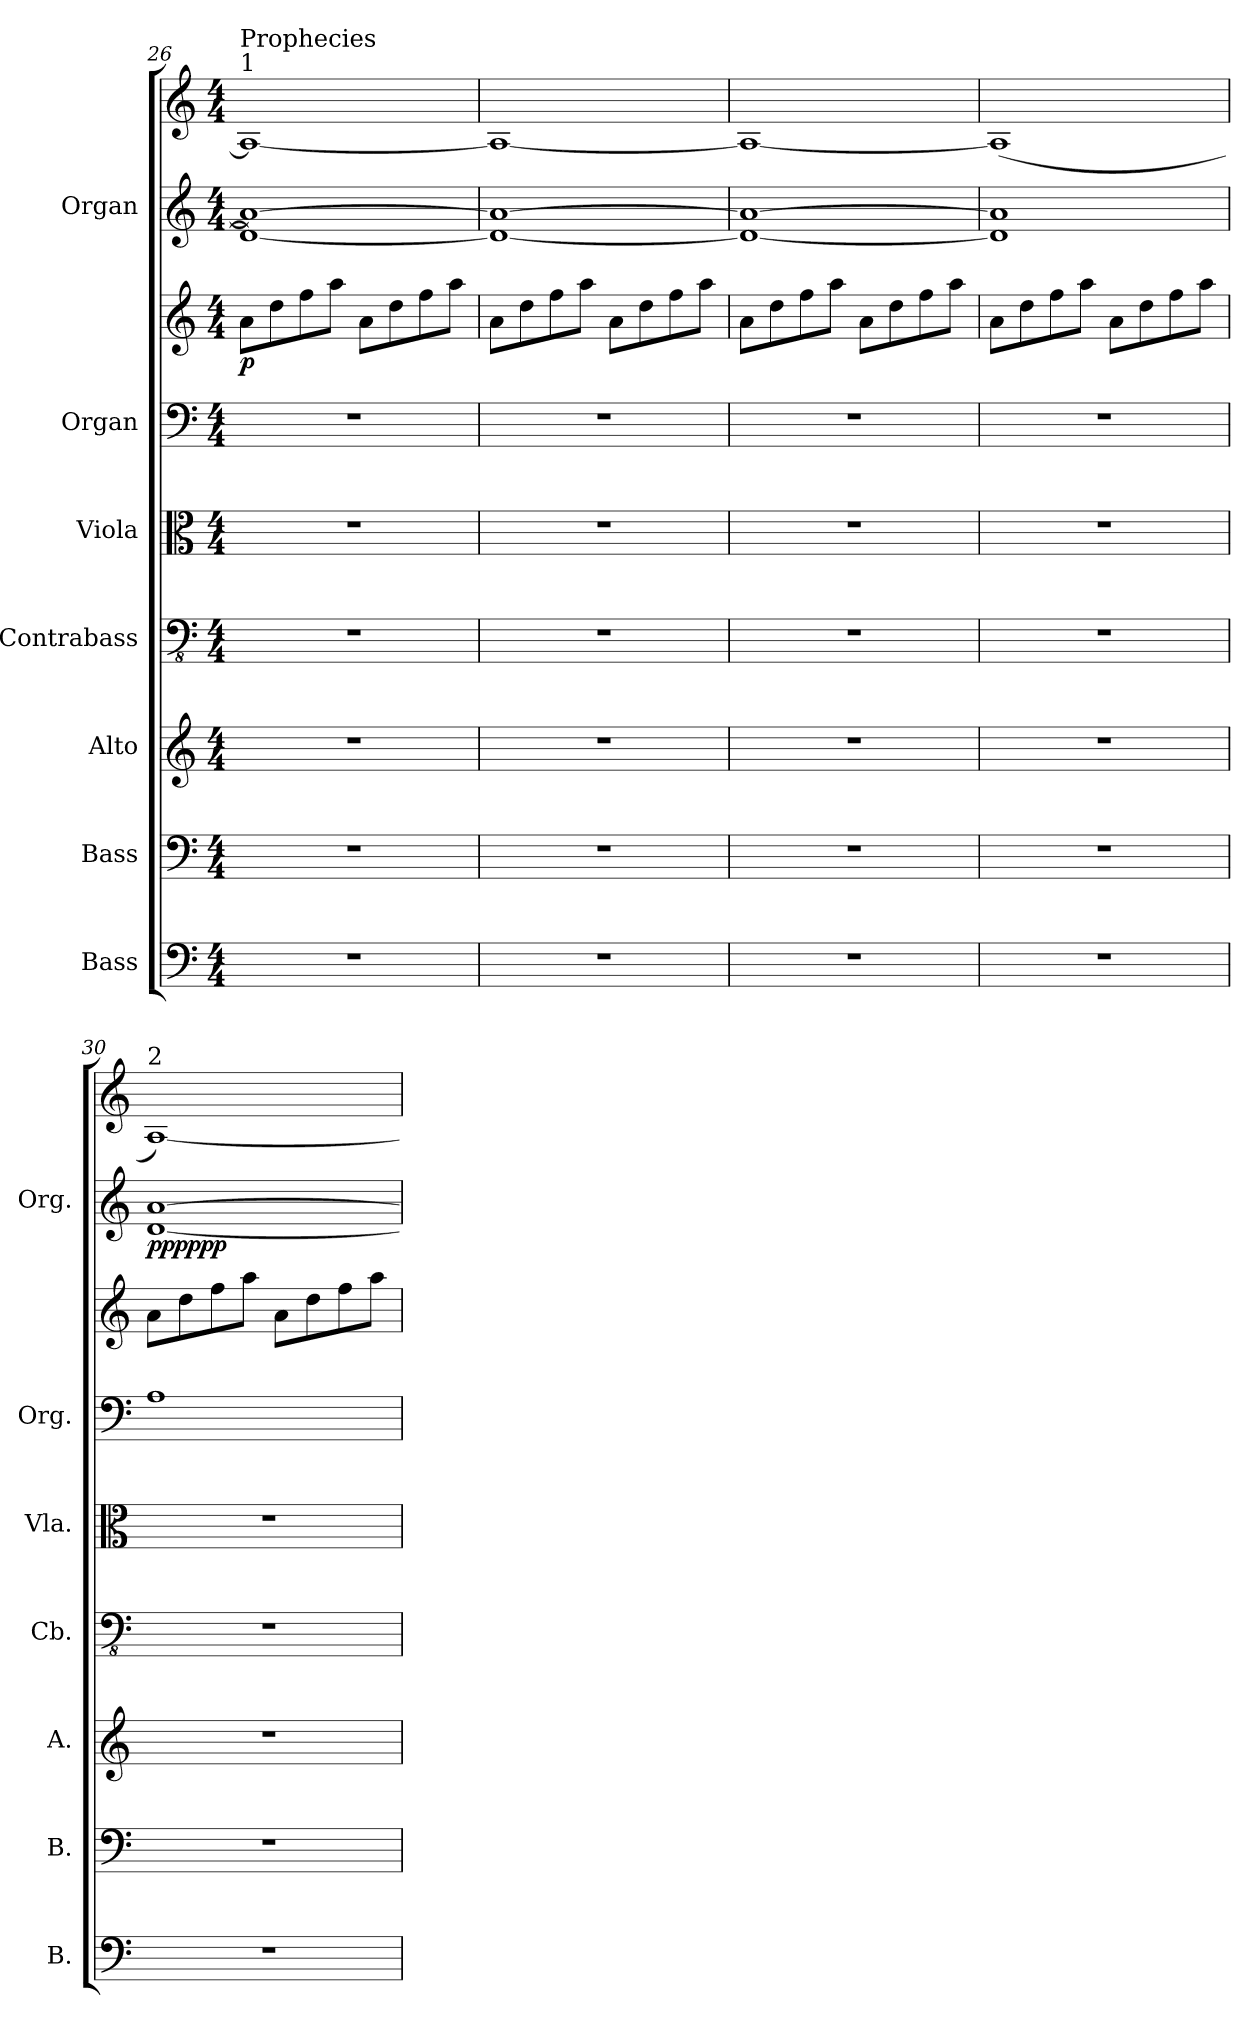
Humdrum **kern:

**kern	**kern	**kern	**kern	**kern	**kern	**kern	**dynam	**kern	**kern	**dynam
*part7	*part6	*part5	*part4	*part3	*part2	*part2	*part2	*part1	*part1	*part1
*staff9	*staff8	*staff7	*staff6	*staff5	*staff4	*staff3	*staff3/4	*staff2	*staff1	*staff1/2
*I"Bass	*I"Bass	*I"Alto	*I"Contrabass	*I"Viola	*I"Organ	*	*	*I"Organ	*	*
*I'B.	*I'B.	*I'A.	*I'Cb.	*I'Vla.	*I'Org.	*	*	*I'Org.	*	*
!!LO:PB:g=z
*clefF4	*clefF4	*clefG2	*clefFv4	*clefC3	*clefF4	*clefG2	*	*clefG2	*clefG2	*
*	*	*	*ITrd7c12	*	*	*	*	*	*	*
*k[]	*k[]	*k[]	*k[]	*k[]	*k[]	*k[]	*	*k[]	*k[]	*
*M4/4	*M4/4	*M4/4	*M4/4	*M4/4	*M4/4	*M4/4	*	*M4/4	*M4/4	*
*MM84	*MM84	*MM84	*MM84	*MM84	*MM84	*MM84	*	*MM84	*MM84	*
=26	=26	=26	=26	=26	=26	=26	=26	=26	=26	=26
*	*	*	*	*	*	*	*	*^	*	*
!	!	!	!	!	!	!	!	!	!	!LO:TX:a:t=1	!
!	!	!	!	!	!	!	!	!	!	!LO:TX:a:t=Prophecies	!
!	!	!	!	!	!	!	!LO:DY:b	!	!	!	!
1r	1r	1r	1r	1r	1r	8a\L	p	1a_	1d_	1A_	.
.	.	.	.	.	.	8dd\	.	.	.	.	.
.	.	.	.	.	.	8ff\	.	.	.	.	.
.	.	.	.	.	.	8aa\J	.	.	.	.	.
.	.	.	.	.	.	8a\L	.	.	.	.	.
.	.	.	.	.	.	8dd\	.	.	.	.	.
.	.	.	.	.	.	8ff\	.	.	.	.	.
.	.	.	.	.	.	8aa\J	.	.	.	.	.
=27	=27	=27	=27	=27	=27	=27	=27	=27	=27	=27	=27
1r	1r	1r	1r	1r	1r	8a\L	.	1a_	1d_	1A_	.
.	.	.	.	.	.	8dd\	.	.	.	.	.
.	.	.	.	.	.	8ff\	.	.	.	.	.
.	.	.	.	.	.	8aa\J	.	.	.	.	.
.	.	.	.	.	.	8a\L	.	.	.	.	.
.	.	.	.	.	.	8dd\	.	.	.	.	.
.	.	.	.	.	.	8ff\	.	.	.	.	.
.	.	.	.	.	.	8aa\J	.	.	.	.	.
=28	=28	=28	=28	=28	=28	=28	=28	=28	=28	=28	=28
1r	1r	1r	1r	1r	1r	8a\L	.	1a_	1d_	1A_	.
.	.	.	.	.	.	8dd\	.	.	.	.	.
.	.	.	.	.	.	8ff\	.	.	.	.	.
.	.	.	.	.	.	8aa\J	.	.	.	.	.
.	.	.	.	.	.	8a\L	.	.	.	.	.
.	.	.	.	.	.	8dd\	.	.	.	.	.
.	.	.	.	.	.	8ff\	.	.	.	.	.
.	.	.	.	.	.	8aa\J	.	.	.	.	.
=29	=29	=29	=29	=29	=29	=29	=29	=29	=29	=29	=29
1r	1r	1r	1r	1r	1r	8a\L	.	1a]	1d]	(1A]	.
.	.	.	.	.	.	8dd\	.	.	.	.	.
.	.	.	.	.	.	8ff\	.	.	.	.	.
.	.	.	.	.	.	8aa\J	.	.	.	.	.
.	.	.	.	.	.	8a\L	.	.	.	.	.
.	.	.	.	.	.	8dd\	.	.	.	.	.
.	.	.	.	.	.	8ff\	.	.	.	.	.
.	.	.	.	.	.	8aa\J	.	.	.	.	.
=30	=30	=30	=30	=30	=30	=30	=30	=30	=30	=30	=30
!	!	!	!	!	!	!	!	!	!	!LO:TX:a:t=2	!
!	!	!	!	!	!	!	!	!	!	!	!LO:DY:b=2
!	!	!	!	!	!	!	!	!	!	!	!LO:DY:n=1:b
1r	1r	1r	1r	1r	1A	8a\L	.	[1a	[1d	[1A)	ppp ppp
.	.	.	.	.	.	8dd\	.	.	.	.	.
.	.	.	.	.	.	8ff\	.	.	.	.	.
.	.	.	.	.	.	8aa\J	.	.	.	.	.
.	.	.	.	.	.	8a\L	.	.	.	.	.
.	.	.	.	.	.	8dd\	.	.	.	.	.
.	.	.	.	.	.	8ff\	.	.	.	.	.
.	.	.	.	.	.	8aa\J	.	.	.	.	.
*	*	*	*	*	*	*	*	*v	*v	*	*
=	=	=	=	=	=	=	=	=	=	=
*-	*-	*-	*-	*-	*-	*-	*-	*-	*-	*-
